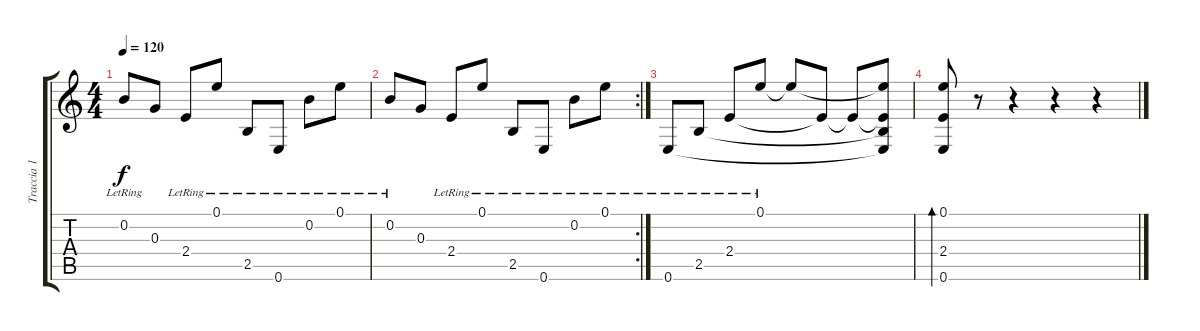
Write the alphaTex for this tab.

\track ("Traccia 1" "Traccia 1") {instrument acousticguitarnylon}
\staff {score tabs}
\tuning (E4 B3 G3 D3 A2 E2) {hide}
\ts (4 4)
\tempo 120
\clef g2
\ks c
0.2{lr}.8{dy f} 0.3.8 2.4{lr}.8 0.1{lr}.8 2.5{lr}.8 0.6{lr}.8 0.2{lr}.8 0.1{lr}.8 |
\rc 2
0.2{lr}.8 0.3.8 2.4{lr}.8 0.1{lr}.8 2.5{lr}.8 0.6{lr}.8 0.2{lr}.8 0.1{lr}.8 |
0.6{lr}.8 2.5{lr}.8 2.4{lr}.8 0.1{lr}.8 0.1{t}.8 2.4{t}.8 2.4{t}.8 (0.1{t} 2.4{t} 2.5{t} 0.6{t}).8 |
(0.1 2.4 0.6).8{bd 240} r.8 r.4 r.4 r.4
